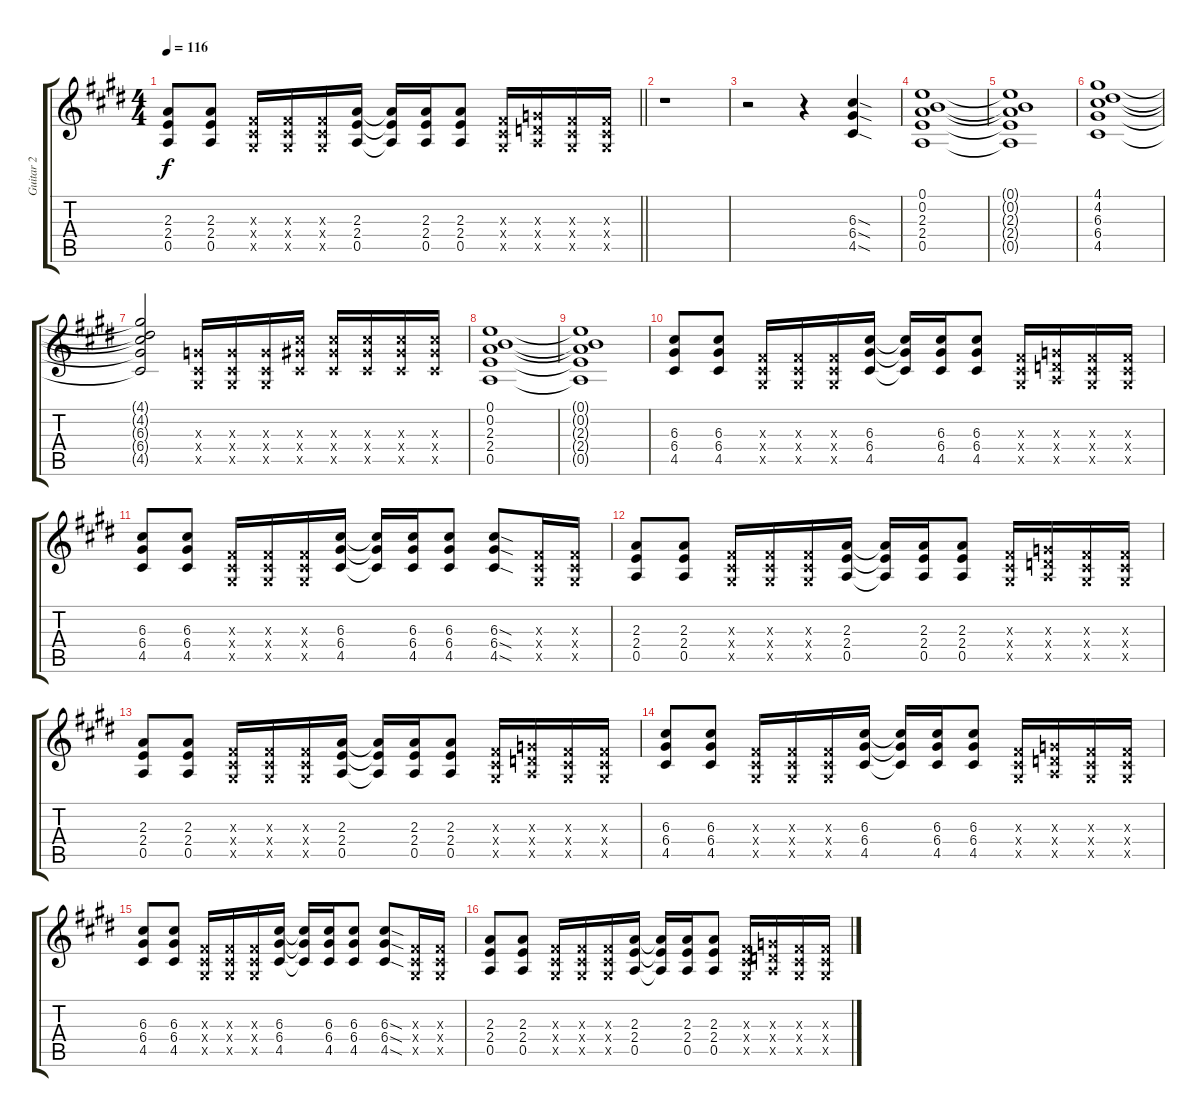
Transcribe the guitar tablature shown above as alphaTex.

\track ("Guitar 2" "Guitar 2") {instrument distortionguitar}
\staff {score tabs}
\tuning (E4 B3 G3 D3 A2 E2) {hide}
\ts (4 4)
\tempo 116
\clef g2
\barLineRight lightlight
\ks e
(2.3 2.4 0.5).8{dy f} (2.3 2.4 0.5).8 (-1.3{x} -1.4{x} -1.5{x}).16 (-1.3{x} -1.4{x} -1.5{x}).16 (-1.3{x} -1.4{x} -1.5{x}).16 (2.3 2.4 0.5).16 (2.3{t} 2.4{t} 0.5{t}).16 (2.3 2.4 0.5).16 (2.3 2.4 0.5).8 (-1.3{x} -1.4{x} -1.5{x}).16 (0.3{x} 0.4{x} 0.5{x}).16 (-1.3{x} -1.4{x} -1.5{x}).16 (-1.3{x} -1.4{x} -1.5{x}).16 |
r.1 |
r.2 r.4 (6.3{sod} 6.4{sod} 4.5{sod}).4 |
(0.1 0.2 2.3 2.4 0.5).1 |
(0.1{t} 0.2{t} 2.3{t} 2.4{t} 0.5{t}).1 |
(4.1 4.2 6.3 6.4 4.5).1 |
(4.1{t} 4.2{t} 6.3{t} 6.4{t} 4.5{t}).2 (0.3{x} -1.4{x} -1.5{x}).16 (0.3{x} -1.4{x} -1.5{x}).16 (0.3{x} -1.4{x} -1.5{x}).16 (6.3{x} 6.4{x} 4.5{x}).16 (6.3{x} 6.4{x} 4.5{x}).16 (6.3{x} 6.4{x} 4.5{x}).16 (6.3{x} 6.4{x} 4.5{x}).16 (6.3{x} 6.4{x} 4.5{x}).16 |
(0.1 0.2 2.3 2.4 0.5).1 |
(0.1{t} 0.2{t} 2.3{t} 2.4{t} 0.5{t}).1 |
(6.3 6.4 4.5).8 (6.3 6.4 4.5).8 (-1.3{x} -1.4{x} -1.5{x}).16 (-1.3{x} -1.4{x} -1.5{x}).16 (-1.3{x} -1.4{x} -1.5{x}).16 (6.3 6.4 4.5).16 (6.3{t} 6.4{t} 4.5{t}).16 (6.3 6.4 4.5).16 (6.3 6.4 4.5).8 (-1.3{x} -1.4{x} -1.5{x}).16 (0.3{x} 0.4{x} 0.5{x}).16 (-1.3{x} -1.4{x} -1.5{x}).16 (-1.3{x} -1.4{x} -1.5{x}).16 |
(6.3 6.4 4.5).8 (6.3 6.4 4.5).8 (-1.3{x} -1.4{x} -1.5{x}).16 (-1.3{x} -1.4{x} -1.5{x}).16 (-1.3{x} -1.4{x} -1.5{x}).16 (6.3 6.4 4.5).16 (6.3{t} 6.4{t} 4.5{t}).16 (6.3 6.4 4.5).16 (6.3 6.4 4.5).8 (6.3{sod} 6.4{sod} 4.5{sod}).8 (-1.3{x} -1.4{x} -1.5{x}).16 (-1.3{x} -1.4{x} -1.5{x}).16 |
(2.3 2.4 0.5).8 (2.3 2.4 0.5).8 (-1.3{x} -1.4{x} -1.5{x}).16 (-1.3{x} -1.4{x} -1.5{x}).16 (-1.3{x} -1.4{x} -1.5{x}).16 (2.3 2.4 0.5).16 (2.3{t} 2.4{t} 0.5{t}).16 (2.3 2.4 0.5).16 (2.3 2.4 0.5).8 (-1.3{x} -1.4{x} -1.5{x}).16 (0.3{x} 0.4{x} 0.5{x}).16 (-1.3{x} -1.4{x} -1.5{x}).16 (-1.3{x} -1.4{x} -1.5{x}).16 |
(2.3 2.4 0.5).8 (2.3 2.4 0.5).8 (-1.3{x} -1.4{x} -1.5{x}).16 (-1.3{x} -1.4{x} -1.5{x}).16 (-1.3{x} -1.4{x} -1.5{x}).16 (2.3 2.4 0.5).16 (2.3{t} 2.4{t} 0.5{t}).16 (2.3 2.4 0.5).16 (2.3 2.4 0.5).8 (-1.3{x} -1.4{x} -1.5{x}).16 (0.3{x} 0.4{x} 0.5{x}).16 (-1.3{x} -1.4{x} -1.5{x}).16 (-1.3{x} -1.4{x} -1.5{x}).16 |
(6.3 6.4 4.5).8 (6.3 6.4 4.5).8 (-1.3{x} -1.4{x} -1.5{x}).16 (-1.3{x} -1.4{x} -1.5{x}).16 (-1.3{x} -1.4{x} -1.5{x}).16 (6.3 6.4 4.5).16 (6.3{t} 6.4{t} 4.5{t}).16 (6.3 6.4 4.5).16 (6.3 6.4 4.5).8 (-1.3{x} -1.4{x} -1.5{x}).16 (0.3{x} 0.4{x} 0.5{x}).16 (-1.3{x} -1.4{x} -1.5{x}).16 (-1.3{x} -1.4{x} -1.5{x}).16 |
(6.3 6.4 4.5).8 (6.3 6.4 4.5).8 (-1.3{x} -1.4{x} -1.5{x}).16 (-1.3{x} -1.4{x} -1.5{x}).16 (-1.3{x} -1.4{x} -1.5{x}).16 (6.3 6.4 4.5).16 (6.3{t} 6.4{t} 4.5{t}).16 (6.3 6.4 4.5).16 (6.3 6.4 4.5).8 (6.3{sod} 6.4{sod} 4.5{sod}).8 (-1.3{x} -1.4{x} -1.5{x}).16 (-1.3{x} -1.4{x} -1.5{x}).16 |
(2.3 2.4 0.5).8 (2.3 2.4 0.5).8 (-1.3{x} -1.4{x} -1.5{x}).16 (-1.3{x} -1.4{x} -1.5{x}).16 (-1.3{x} -1.4{x} -1.5{x}).16 (2.3 2.4 0.5).16 (2.3{t} 2.4{t} 0.5{t}).16 (2.3 2.4 0.5).16 (2.3 2.4 0.5).8 (-1.3{x} -1.4{x} -1.5{x}).16 (0.3{x} 0.4{x} 0.5{x}).16 (-1.3{x} -1.4{x} -1.5{x}).16 (-1.3{x} -1.4{x} -1.5{x}).16
